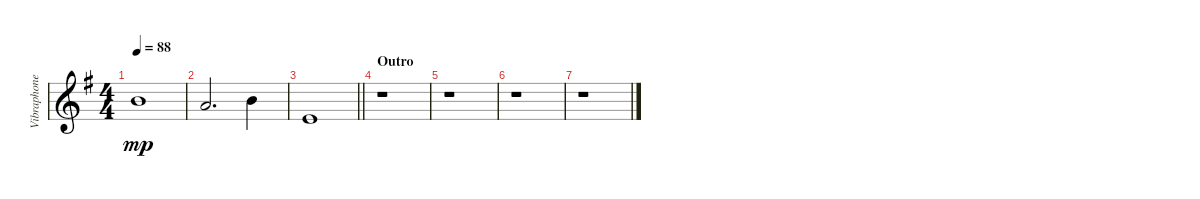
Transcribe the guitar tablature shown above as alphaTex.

\track ("Vibraphone" "Vibraphone") {instrument vibraphone}
\staff {score}
\tuning (E4 B3 G3 D3 A2 E2) {hide}
\ts (4 4)
\tempo 88
\clef g2
\ks eminor
7.1.1{dy mp} |
5.1.2{d} 7.1.4 |
\barLineRight lightlight
5.2.1 |
\section ("" "Outro")
r.1 |
r.1 |
r.1 |
r.1
